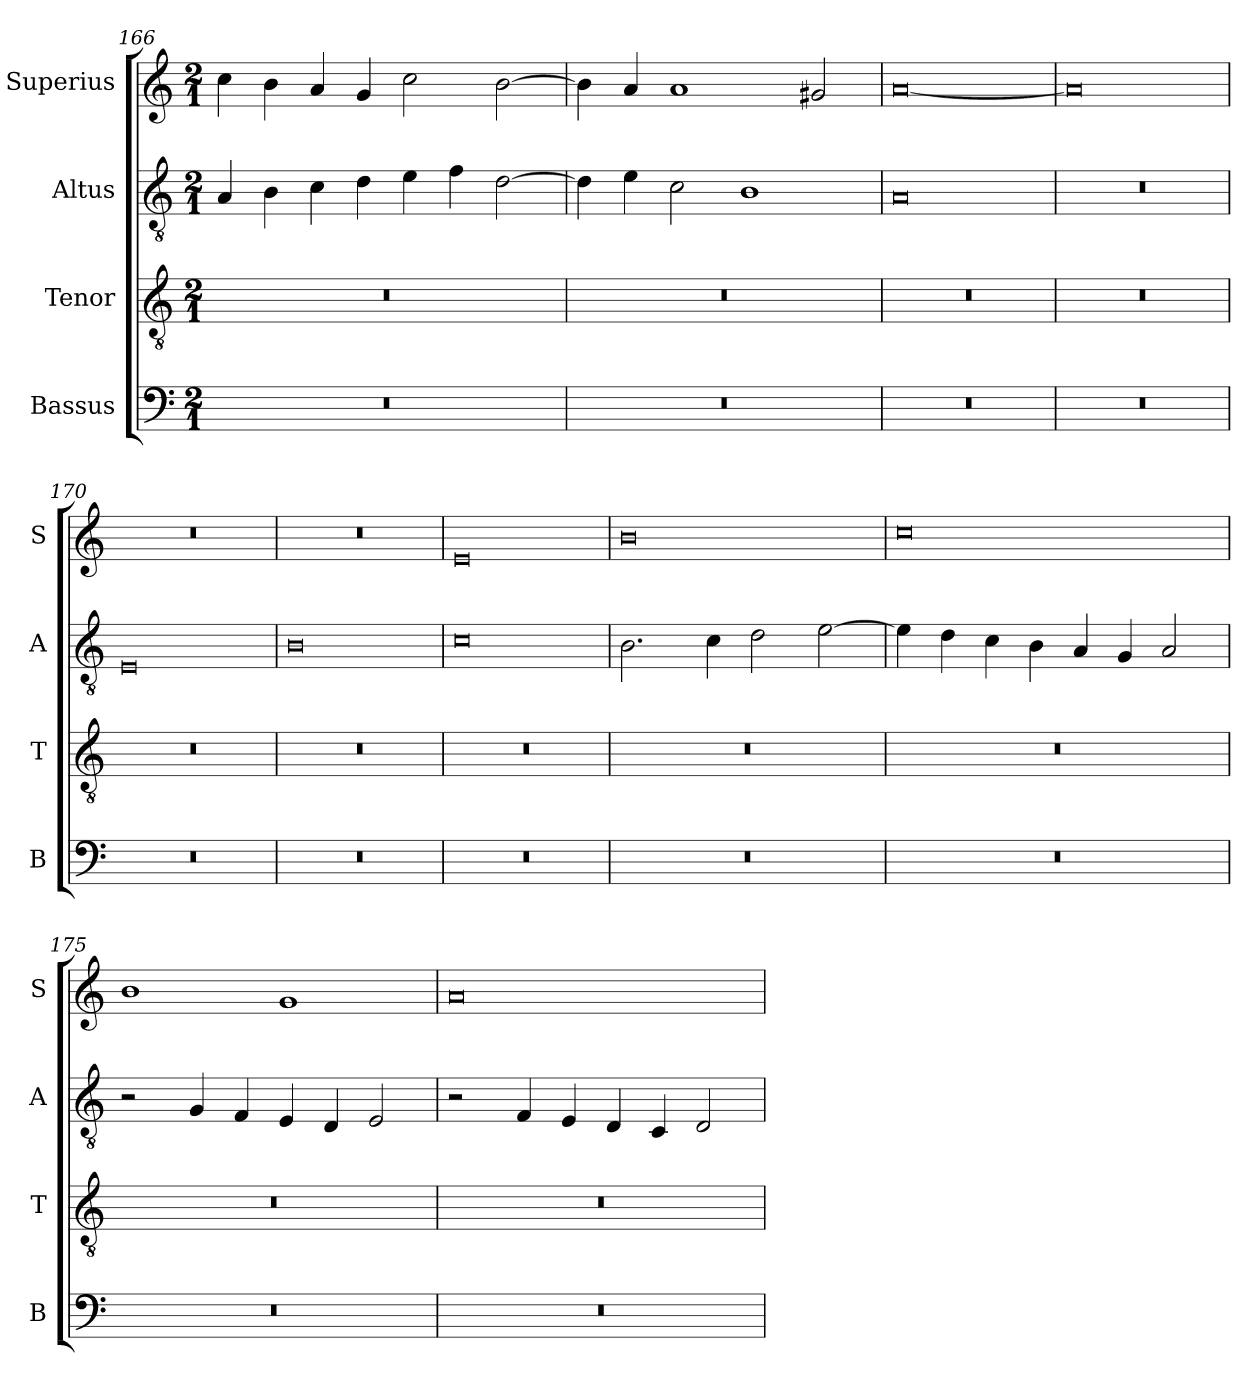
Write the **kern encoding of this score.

**kern	**kern	**kern	**kern
*part4	*part3	*part2	*part1
*staff4	*staff3	*staff2	*staff1
*I"Bassus	*I"Tenor	*I"Altus	*I"Superius
*I'B	*I'T	*I'A	*I'S
*clefF4	*clefGv2	*clefGv2	*clefG2
*k[]	*k[]	*k[]	*k[]
*M2/1	*M2/1	*M2/1	*M2/1
=166	=166	=166	=166
0r	0r	4A	4cc
.	.	4B	4b
.	.	4c	4a
.	.	4d	4g
.	.	4e	2cc
.	.	4f	.
.	.	[2d	[2b
=167	=167	=167	=167
0r	0r	4d]	4b]
.	.	4e	4a
.	.	2c	1a
.	.	1B	.
.	.	.	2g#X
=168	=168	=168	=168
0r	0r	0A	[0a
=169	=169	=169	=169
0r	0r	0r	0a]
=170	=170	=170	=170
0r	0r	0E	0r
=171	=171	=171	=171
0r	0r	0B	0r
=172	=172	=172	=172
0r	0r	0c	0e
=173	=173	=173	=173
0r	0r	2.B	0b
.	.	4c	.
.	.	2d	.
.	.	[2e	.
=174	=174	=174	=174
0r	0r	4e]	0cc
.	.	4d	.
.	.	4c	.
.	.	4B	.
.	.	4A	.
.	.	4G	.
.	.	2A	.
=175	=175	=175	=175
0r	0r	2r	1b
.	.	4G	.
.	.	4F	.
.	.	4E	1g
.	.	4D	.
.	.	2E	.
=176	=176	=176	=176
0r	0r	2r	0a
.	.	4F	.
.	.	4E	.
.	.	4D	.
.	.	4C	.
.	.	2D	.
=	=	=	=
*-	*-	*-	*-
